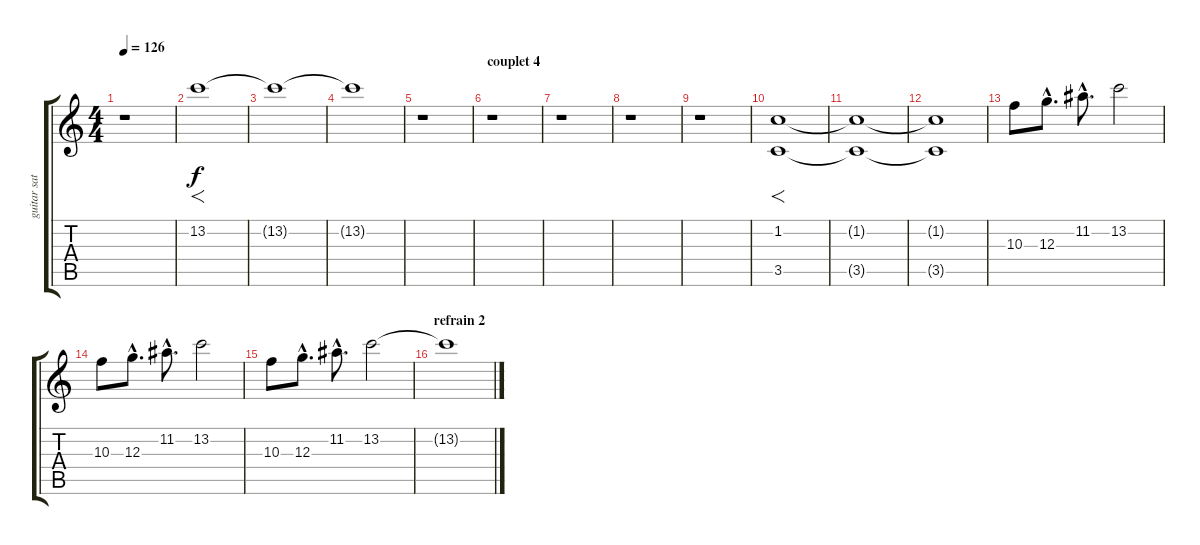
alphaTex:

\track ("guitar sat" "guitar sat") {instrument overdrivenguitar}
\staff {score tabs}
\tuning (E4 B3 G3 D3 A2 E2) {hide}
\ts (4 4)
\tempo 126
\clef g2
\ks c
r.1{dy f} |
13.2.1{f} |
13.2{t}.1 |
13.2{t}.1 |
r.1 |
\section ("" "couplet 4")
r.1 |
r.1 |
r.1 |
r.1 |
(1.2 3.5).1{f} |
(1.2{t} 3.5{t}).1 |
(1.2{t} 3.5{t}).1 |
10.3.8 12.3{hac}.8{d} 11.2{hac}.8{d} 13.2.2 |
10.3.8 12.3{hac}.8{d} 11.2{hac}.8{d} 13.2.2 |
10.3.8 12.3{hac}.8{d} 11.2{hac}.8{d} 13.2.2 |
\section ("" "refrain 2")
13.2{t}.1
